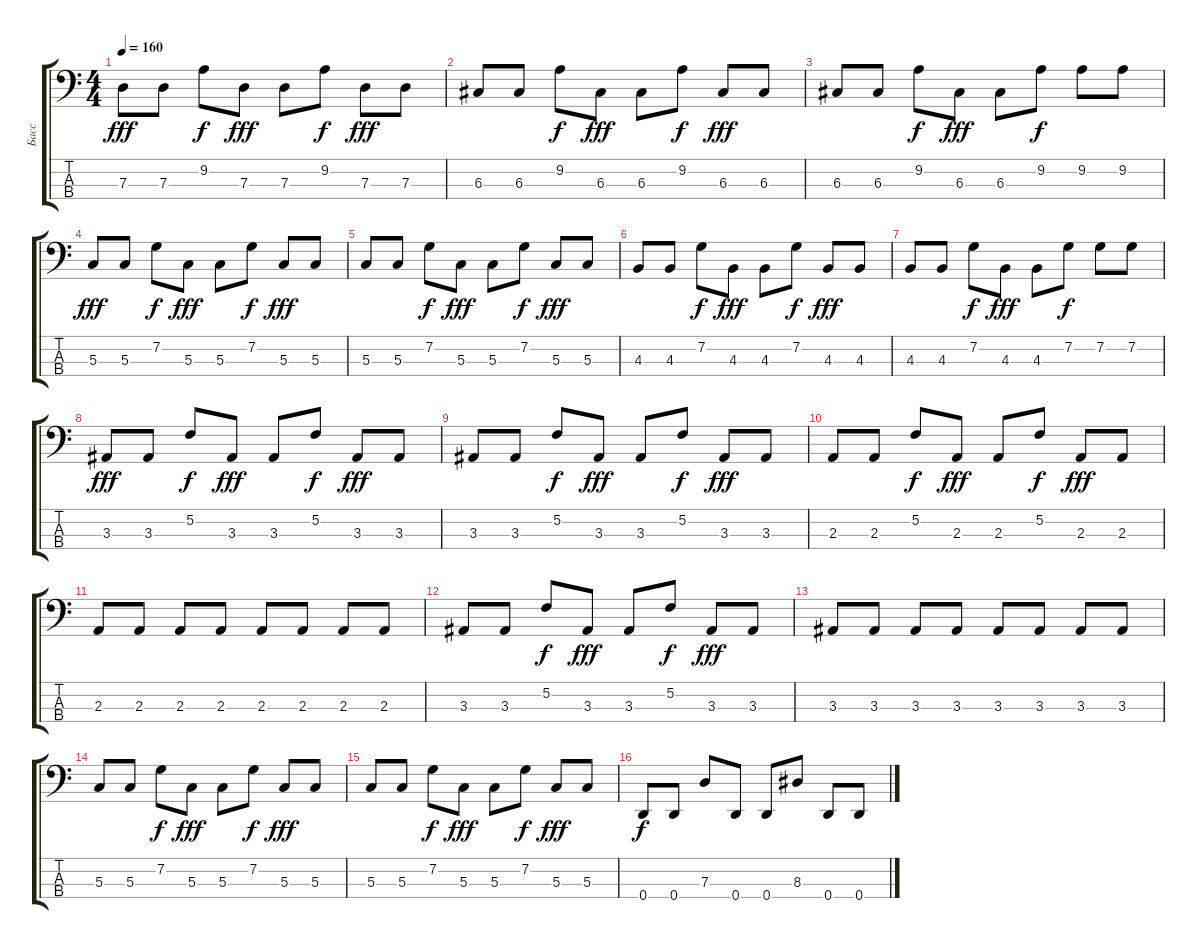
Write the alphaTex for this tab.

\track ("Басс" "Басс") {instrument electricbassfinger}
\staff {score tabs}
\tuning (F2 C2 G1 D1) {hide}
\ts (4 4)
\tempo 160
\clef f4
\ks c
7.3.8{dy fff} 7.3.8 9.2.8{dy f} 7.3.8{dy fff} 7.3.8 9.2.8{dy f} 7.3.8{dy fff} 7.3.8 |
6.3.8 6.3.8 9.2.8{dy f} 6.3.8{dy fff} 6.3.8 9.2.8{dy f} 6.3.8{dy fff} 6.3.8 |
6.3.8 6.3.8 9.2.8{dy f} 6.3.8{dy fff} 6.3.8 9.2.8{dy f} 9.2.8 9.2.8 |
5.3.8{dy fff} 5.3.8 7.2.8{dy f} 5.3.8{dy fff} 5.3.8 7.2.8{dy f} 5.3.8{dy fff} 5.3.8 |
5.3.8 5.3.8 7.2.8{dy f} 5.3.8{dy fff} 5.3.8 7.2.8{dy f} 5.3.8{dy fff} 5.3.8 |
4.3.8 4.3.8 7.2.8{dy f} 4.3.8{dy fff} 4.3.8 7.2.8{dy f} 4.3.8{dy fff} 4.3.8 |
4.3.8 4.3.8 7.2.8{dy f} 4.3.8{dy fff} 4.3.8 7.2.8{dy f} 7.2.8 7.2.8 |
3.3.8{dy fff} 3.3.8 5.2.8{dy f} 3.3.8{dy fff} 3.3.8 5.2.8{dy f} 3.3.8{dy fff} 3.3.8 |
3.3.8 3.3.8 5.2.8{dy f} 3.3.8{dy fff} 3.3.8 5.2.8{dy f} 3.3.8{dy fff} 3.3.8 |
2.3.8 2.3.8 5.2.8{dy f} 2.3.8{dy fff} 2.3.8 5.2.8{dy f} 2.3.8{dy fff} 2.3.8 |
2.3.8 2.3.8 2.3.8 2.3.8 2.3.8 2.3.8 2.3.8 2.3.8 |
3.3.8 3.3.8 5.2.8{dy f} 3.3.8{dy fff} 3.3.8 5.2.8{dy f} 3.3.8{dy fff} 3.3.8 |
3.3.8 3.3.8 3.3.8 3.3.8 3.3.8 3.3.8 3.3.8 3.3.8 |
5.3.8 5.3.8 7.2.8{dy f} 5.3.8{dy fff} 5.3.8 7.2.8{dy f} 5.3.8{dy fff} 5.3.8 |
5.3.8 5.3.8 7.2.8{dy f} 5.3.8{dy fff} 5.3.8 7.2.8{dy f} 5.3.8{dy fff} 5.3.8 |
0.4.8{dy f} 0.4.8 7.3.8 0.4.8 0.4.8 8.3.8 0.4.8 0.4.8
